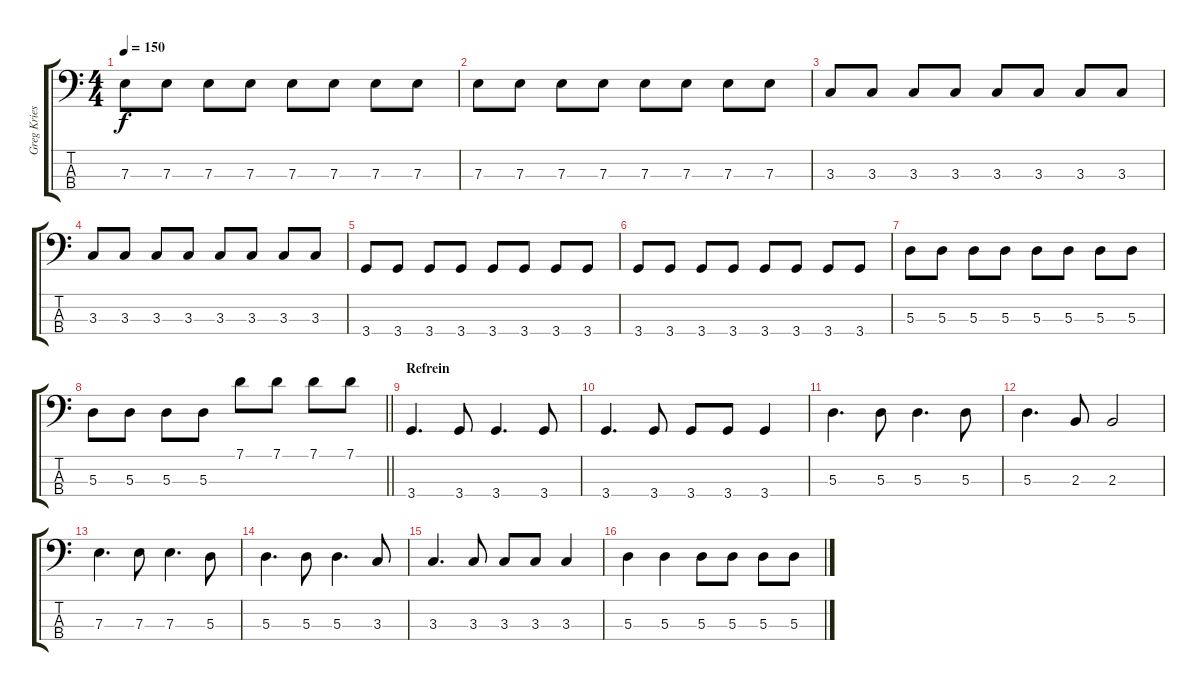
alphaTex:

\track ("Greg Kriesel - Bass" "Greg Kries") {instrument electricbasspick}
\staff {score tabs}
\tuning (G2 D2 A1 E1) {hide}
\ts (4 4)
\tempo 150
\clef f4
\ks c
7.3.8{dy f} 7.3.8 7.3.8 7.3.8 7.3.8 7.3.8 7.3.8 7.3.8 |
7.3.8 7.3.8 7.3.8 7.3.8 7.3.8 7.3.8 7.3.8 7.3.8 |
3.3.8 3.3.8 3.3.8 3.3.8 3.3.8 3.3.8 3.3.8 3.3.8 |
3.3.8 3.3.8 3.3.8 3.3.8 3.3.8 3.3.8 3.3.8 3.3.8 |
3.4.8 3.4.8 3.4.8 3.4.8 3.4.8 3.4.8 3.4.8 3.4.8 |
3.4.8 3.4.8 3.4.8 3.4.8 3.4.8 3.4.8 3.4.8 3.4.8 |
5.3.8 5.3.8 5.3.8 5.3.8 5.3.8 5.3.8 5.3.8 5.3.8 |
\barLineRight lightlight
5.3.8 5.3.8 5.3.8 5.3.8 7.1.8 7.1.8 7.1.8 7.1.8 |
\section ("" "Refrein")
3.4.4{d} 3.4.8 3.4.4{d} 3.4.8 |
3.4.4{d} 3.4.8 3.4.8 3.4.8 3.4.4 |
5.3.4{d} 5.3.8 5.3.4{d} 5.3.8 |
5.3.4{d} 2.3.8 2.3.2 |
7.3.4{d} 7.3.8 7.3.4{d} 5.3.8 |
5.3.4{d} 5.3.8 5.3.4{d} 3.3.8 |
3.3.4{d} 3.3.8 3.3.8 3.3.8 3.3.4 |
5.3.4 5.3.4 5.3.8 5.3.8 5.3.8 5.3.8
